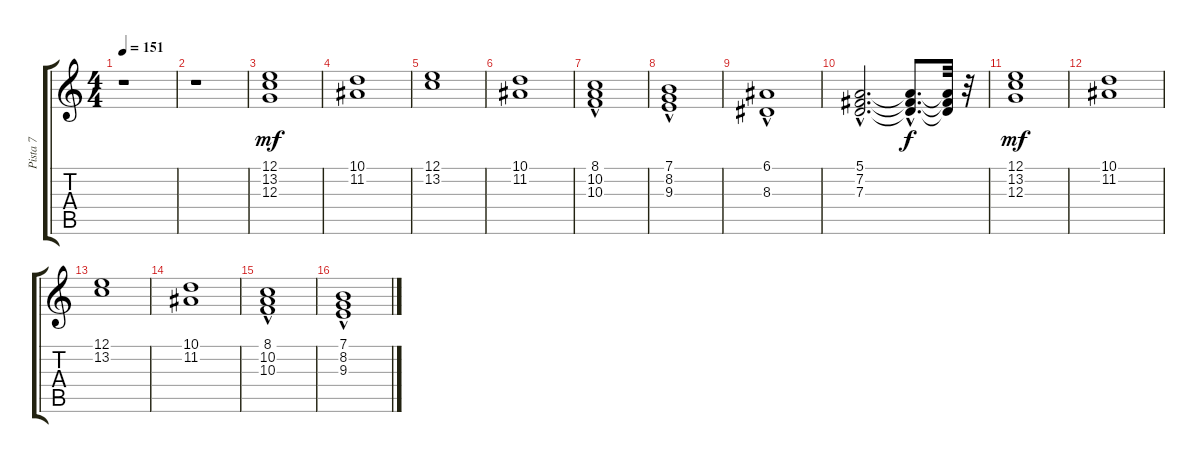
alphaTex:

\track ("Pista 7" "Pista 7") {instrument rockorgan}
\staff {score tabs}
\tuning (E4 B3 G3 D3 A2 E2) {hide}
\ts (4 4)
\tempo 151
\clef g2
\ks c
r.1{dy f} |
r.1 |
(12.1 13.2 12.3).1{dy mf} |
(10.1 11.2).1 |
(12.1 13.2).1 |
(10.1 11.2).1 |
(8.1 10.2 10.3{hac}).1 |
(7.1{hac} 8.2 9.3).1 |
(6.1{hac} 8.3).1 |
(5.1{hac} 7.2{hac} 7.3{hac}).2{d} (5.1{hac t} 7.2{hac t} 7.3{hac t}).8{d dy f} (5.1{t} 7.2{t} 7.3{t}).32 r.32 |
(12.1 13.2 12.3).1{dy mf} |
(10.1 11.2).1 |
(12.1 13.2).1 |
(10.1 11.2).1 |
(8.1 10.2 10.3{hac}).1 |
(7.1{hac} 8.2 9.3).1
